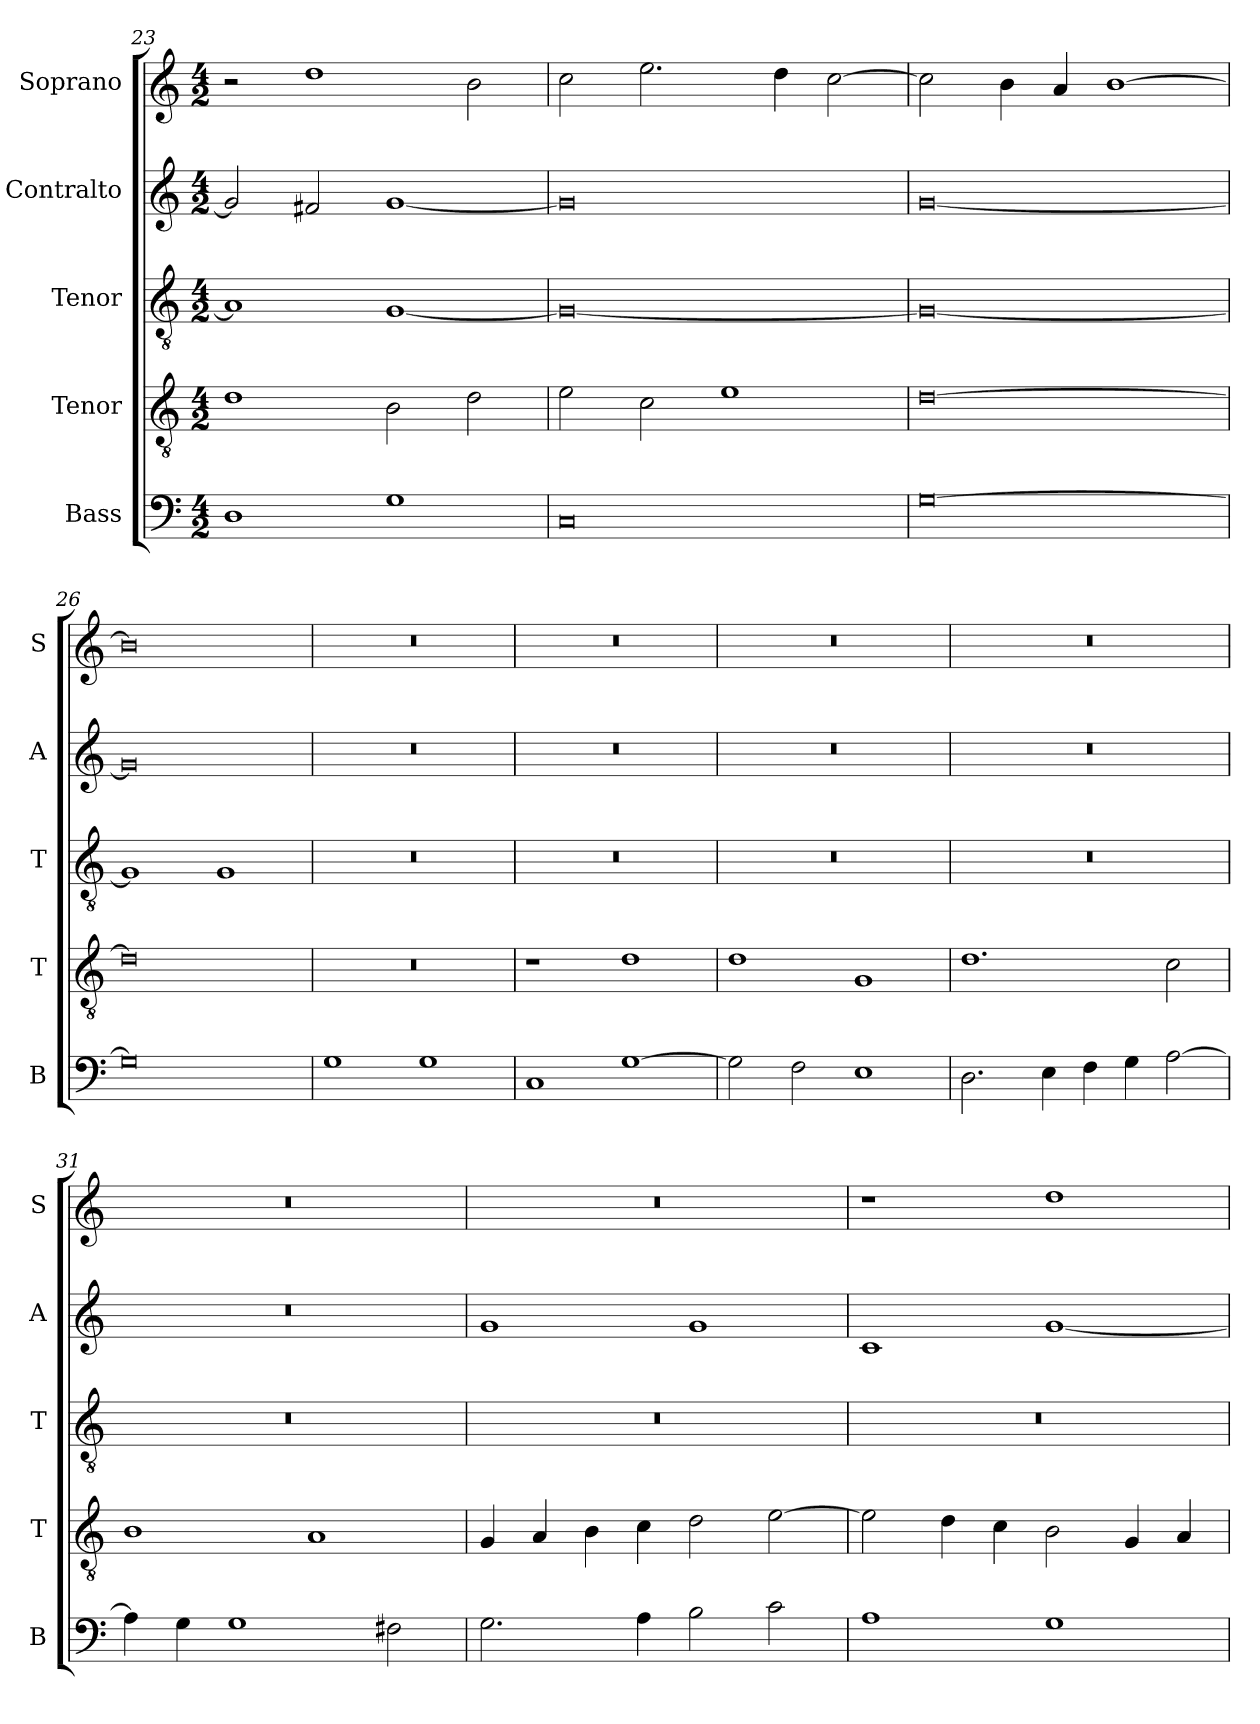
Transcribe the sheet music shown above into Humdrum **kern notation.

**kern	**kern	**kern	**kern	**kern
*part5	*part4	*part3	*part2	*part1
*staff5	*staff4	*staff3	*staff2	*staff1
*I"Bass	*I"Tenor	*I"Tenor	*I"Contralto	*I"Soprano
*I'B	*I'T	*I'T	*I'A	*I'S
*clefF4	*clefGv2	*clefGv2	*clefG2	*clefG2
*k[]	*k[]	*k[]	*k[]	*k[]
*G:mix	*G:mix	*G:mix	*G:mix	*G:mix
*M4/2	*M4/2	*M4/2	*M4/2	*M4/2
=23	=23	=23	=23	=23
1D	1d	1A]	2g]	2r
.	.	.	2f#X	1dd
1G	2B	[1G	[1g	.
.	2d	.	.	2b
=24	=24	=24	=24	=24
0C	2e	0G_	0g]	2cc
.	2c	.	.	2.ee
.	1e	.	.	.
.	.	.	.	4dd
.	.	.	.	[2cc
=25	=25	=25	=25	=25
[0G	[0d	0G_	[0g	2cc]
.	.	.	.	4b
.	.	.	.	4a
.	.	.	.	[1b
=26	=26	=26	=26	=26
0G]	0d]	1G]	0g]	0b]
.	.	1G	.	.
=27	=27	=27	=27	=27
1G	0r	0r	0r	0r
1G	.	.	.	.
=28	=28	=28	=28	=28
1C	1r	0r	0r	0r
[1G	1d	.	.	.
=29	=29	=29	=29	=29
2G]	1d	0r	0r	0r
2F	.	.	.	.
1E	1G	.	.	.
=30	=30	=30	=30	=30
2.D	1.d	0r	0r	0r
4E	.	.	.	.
4F	.	.	.	.
4G	.	.	.	.
[2A	2c	.	.	.
=31	=31	=31	=31	=31
4A]	1B	0r	0r	0r
4G	.	.	.	.
1G	.	.	.	.
.	1A	.	.	.
2F#X	.	.	.	.
=32	=32	=32	=32	=32
2.G	4G	0r	1g	0r
.	4A	.	.	.
.	4B	.	.	.
4A	4c	.	.	.
2B	2d	.	1g	.
2c	[2e	.	.	.
=33	=33	=33	=33	=33
1A	2e]	0r	1c	1r
.	4d	.	.	.
.	4c	.	.	.
1G	2B	.	[1g	1dd
.	4G	.	.	.
.	4A	.	.	.
=	=	=	=	=
*-	*-	*-	*-	*-
